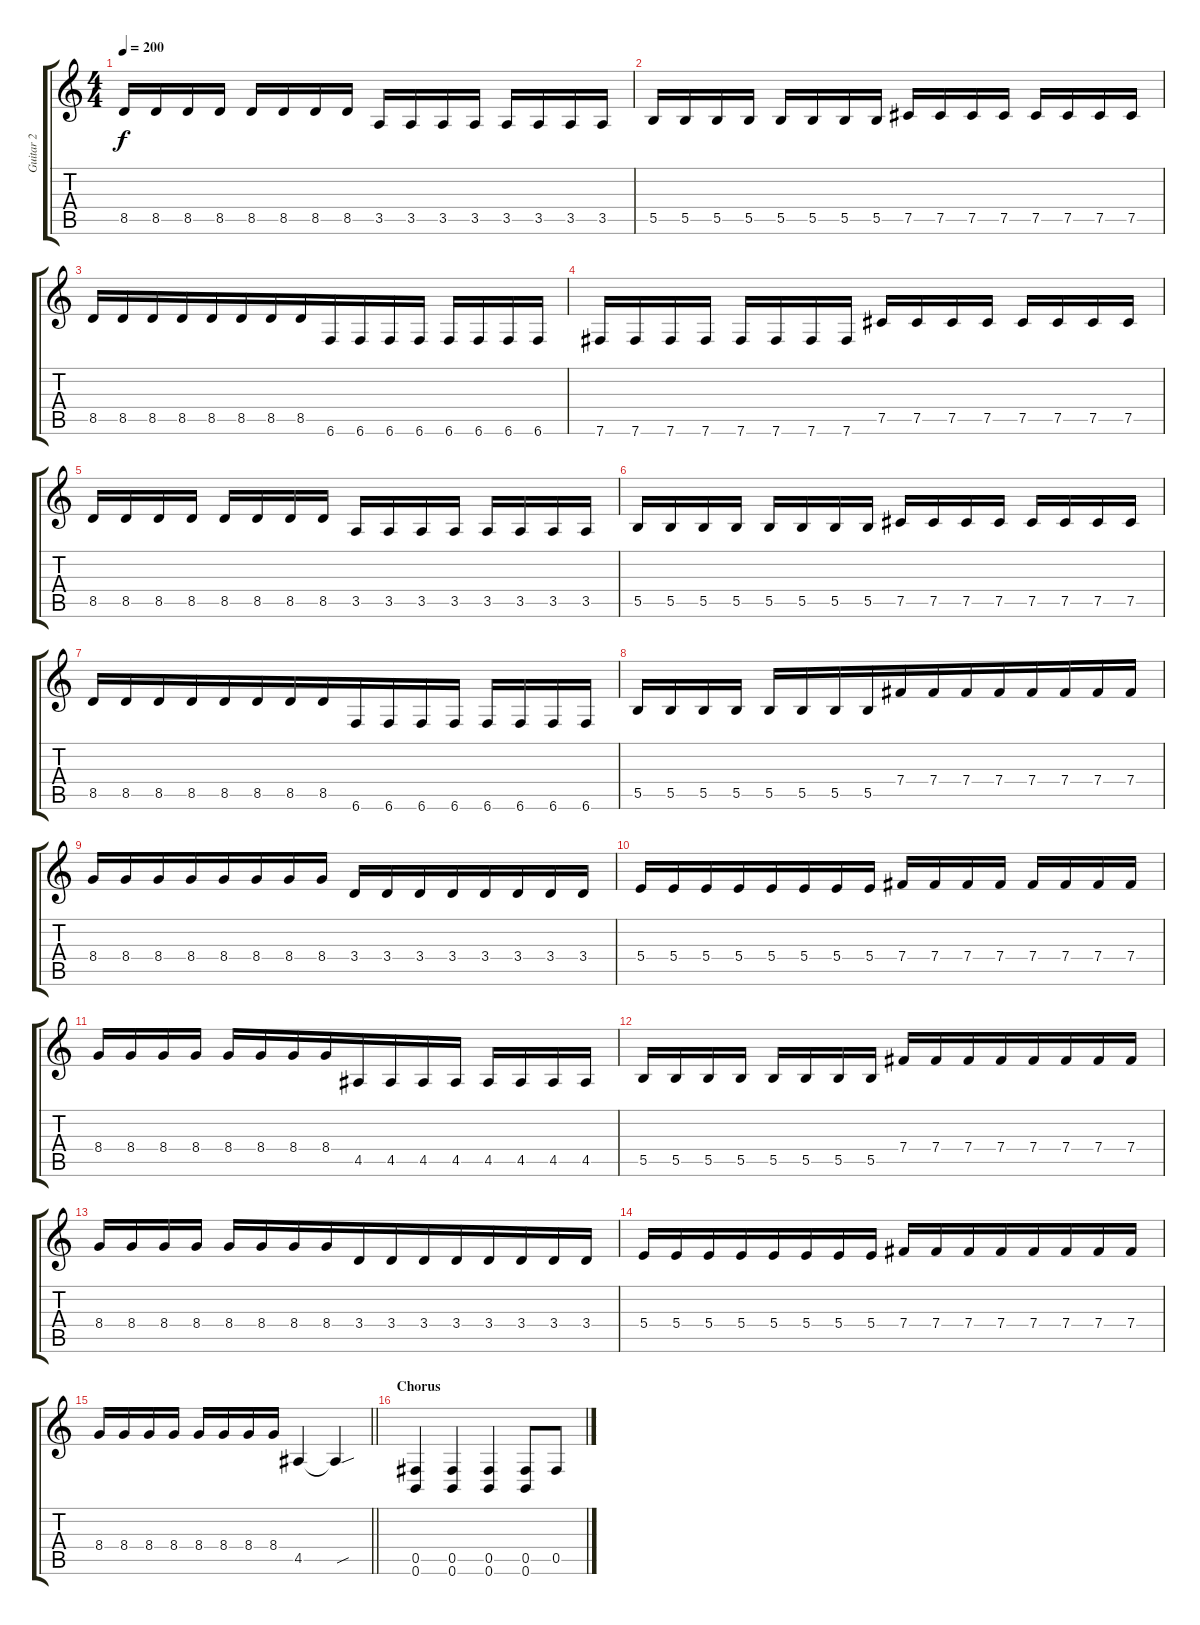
\track ("Guitar 2" "Guitar 2") {instrument distortionguitar bank 255}
\staff {score tabs}
\tuning (Db4 Ab3 E3 B2 Gb2 B1) {hide}
\ts (4 4)
\tempo 200
\clef g2
\ks c
8.5.16{dy f beam merge} 8.5.16{beam merge} 8.5.16{beam merge} 8.5.16 8.5.16 8.5.16{beam merge} 8.5.16 8.5.16 3.5.16 3.5.16{beam merge} 3.5.16 3.5.16 3.5.16 3.5.16{beam merge} 3.5.16 3.5.16 |
5.5.16 5.5.16 5.5.16 5.5.16 5.5.16{beam merge} 5.5.16{beam merge} 5.5.16{beam merge} 5.5.16 7.5.16{beam merge} 7.5.16{beam merge} 7.5.16 7.5.16 7.5.16 7.5.16{beam merge} 7.5.16 7.5.16 |
8.5.16{beam merge} 8.5.16 8.5.16{beam merge} 8.5.16{beam merge} 8.5.16 8.5.16 8.5.16{beam merge} 8.5.16{beam merge} 6.6.16 6.6.16{beam merge} 6.6.16 6.6.16 6.6.16{beam merge} 6.6.16 6.6.16 6.6.16 |
7.6.16 7.6.16 7.6.16 7.6.16 7.6.16 7.6.16{beam merge} 7.6.16 7.6.16 7.5.16{beam merge} 7.5.16{beam merge} 7.5.16{beam merge} 7.5.16 7.5.16 7.5.16 7.5.16 7.5.16 |
8.5.16{beam merge} 8.5.16{beam merge} 8.5.16{beam merge} 8.5.16 8.5.16 8.5.16{beam merge} 8.5.16 8.5.16 3.5.16 3.5.16{beam merge} 3.5.16 3.5.16 3.5.16 3.5.16{beam merge} 3.5.16 3.5.16 |
5.5.16 5.5.16 5.5.16 5.5.16 5.5.16{beam merge} 5.5.16{beam merge} 5.5.16{beam merge} 5.5.16 7.5.16{beam merge} 7.5.16{beam merge} 7.5.16 7.5.16 7.5.16 7.5.16{beam merge} 7.5.16 7.5.16 |
8.5.16{beam merge} 8.5.16 8.5.16{beam merge} 8.5.16{beam merge} 8.5.16 8.5.16 8.5.16{beam merge} 8.5.16{beam merge} 6.6.16 6.6.16{beam merge} 6.6.16 6.6.16 6.6.16{beam merge} 6.6.16 6.6.16 6.6.16 |
5.5.16 5.5.16{beam merge} 5.5.16{beam merge} 5.5.16 5.5.16{beam merge} 5.5.16 5.5.16 5.5.16{beam merge} 7.4.16{beam merge} 7.4.16 7.4.16{beam merge} 7.4.16{beam merge} 7.4.16 7.4.16{beam merge} 7.4.16{beam merge} 7.4.16 |
8.4.16{beam merge} 8.4.16 8.4.16 8.4.16{beam merge} 8.4.16 8.4.16 8.4.16{beam merge} 8.4.16 3.4.16{beam merge} 3.4.16{beam merge} 3.4.16 3.4.16{beam merge} 3.4.16 3.4.16{beam merge} 3.4.16 3.4.16 |
5.4.16{beam merge} 5.4.16{beam merge} 5.4.16 5.4.16{beam merge} 5.4.16{beam merge} 5.4.16 5.4.16 5.4.16 7.4.16 7.4.16{beam merge} 7.4.16 7.4.16 7.4.16 7.4.16{beam merge} 7.4.16{beam merge} 7.4.16 |
8.4.16 8.4.16{beam merge} 8.4.16 8.4.16 8.4.16 8.4.16{beam merge} 8.4.16 8.4.16{beam merge} 4.5.16 4.5.16 4.5.16 4.5.16 4.5.16 4.5.16{beam merge} 4.5.16{beam merge} 4.5.16 |
5.5.16{beam merge} 5.5.16{beam merge} 5.5.16 5.5.16 5.5.16 5.5.16 5.5.16 5.5.16 7.4.16 7.4.16{beam merge} 7.4.16 7.4.16{beam merge} 7.4.16 7.4.16{beam merge} 7.4.16{beam merge} 7.4.16 |
8.4.16{beam merge} 8.4.16 8.4.16{beam merge} 8.4.16 8.4.16 8.4.16 8.4.16 8.4.16{beam merge} 3.4.16 3.4.16 3.4.16 3.4.16{beam merge} 3.4.16 3.4.16 3.4.16 3.4.16 |
5.4.16 5.4.16{beam merge} 5.4.16 5.4.16{beam merge} 5.4.16 5.4.16 5.4.16 5.4.16 7.4.16 7.4.16 7.4.16 7.4.16{beam merge} 7.4.16 7.4.16 7.4.16 7.4.16 |
\barLineRight lightlight
8.4.16 8.4.16 8.4.16{beam merge} 8.4.16 8.4.16 8.4.16{beam merge} 8.4.16{beam merge} 8.4.16 4.5.4{beam merge} 4.5{sou t}.4 |
\section ("" "Chorus")
(0.5 0.6).4 (0.5 0.6).4 (0.5 0.6).4{beam merge} (0.5 0.6).8 0.5.8
